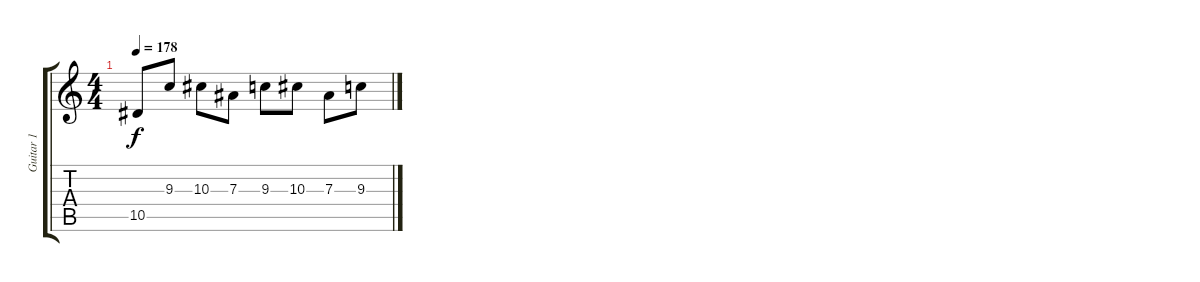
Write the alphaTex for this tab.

\track ("Guitar 1" "Guitar 1") {instrument electricguitarclean}
\staff {score tabs}
\tuning (C4 G3 Eb3 Bb2 F2 C2) {hide}
\ts (4 4)
\tempo 178
\clef g2
\ks c
10.5.8{dy f} 9.3.8 10.3.8 7.3.8 9.3.8 10.3.8 7.3.8 9.3.8
